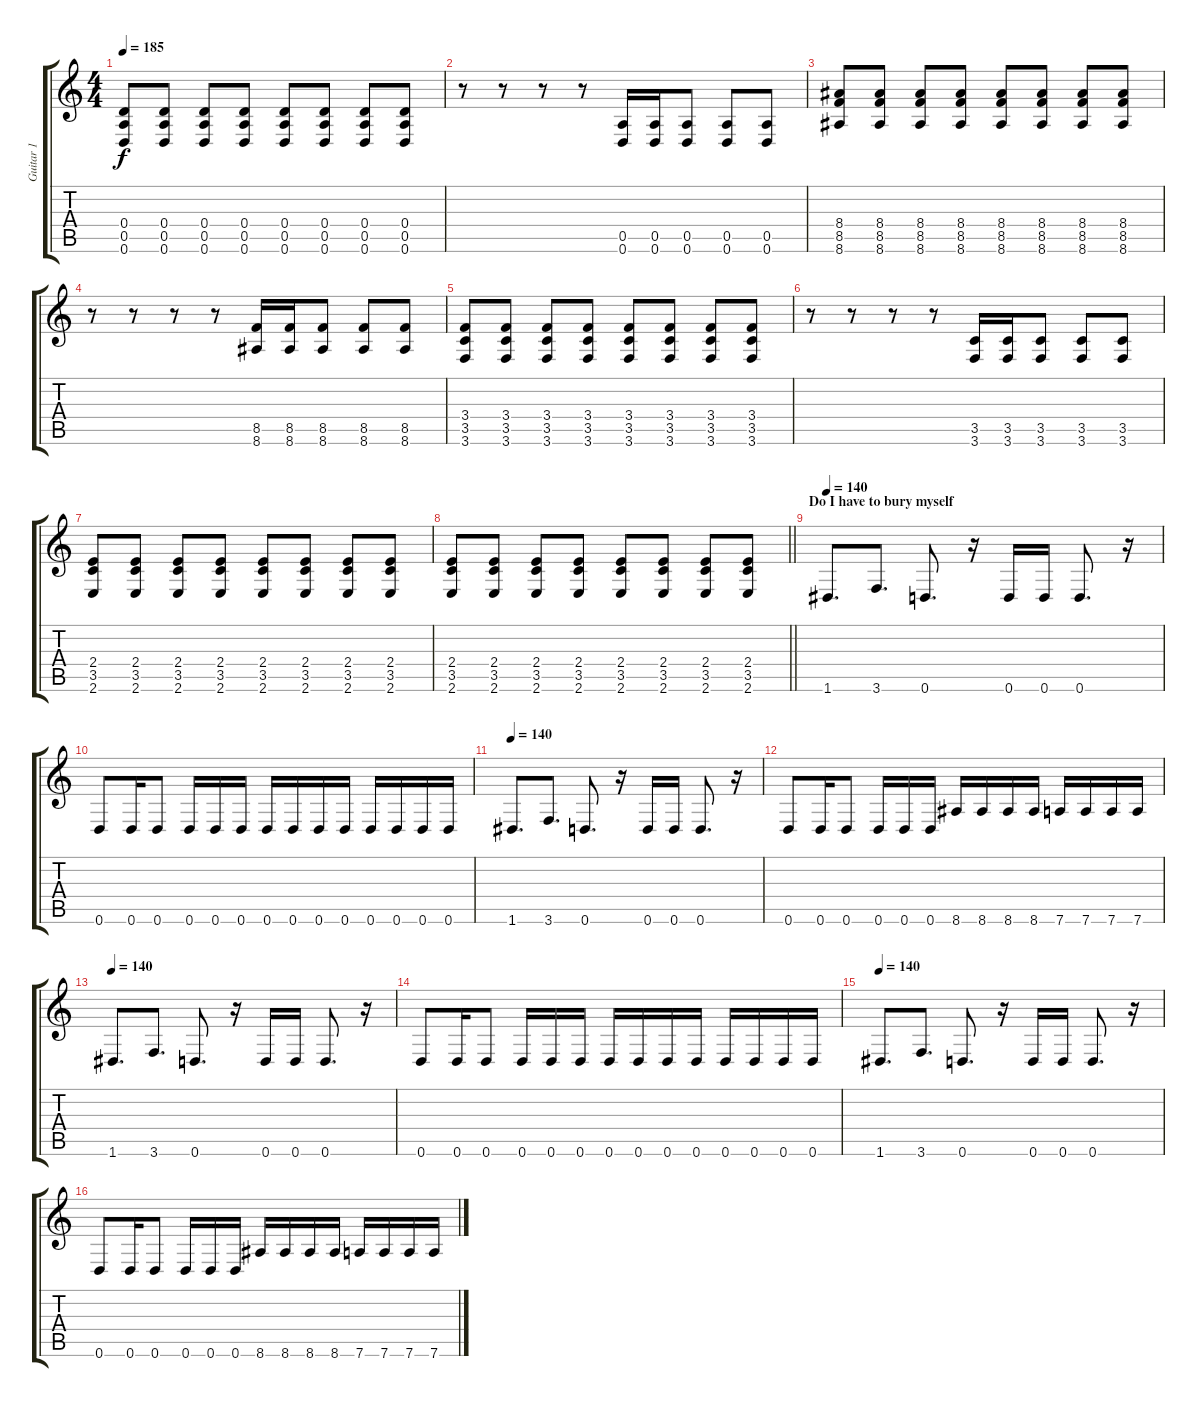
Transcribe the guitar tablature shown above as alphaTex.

\track ("Guitar 1" "Guitar 1") {instrument distortionguitar}
\staff {score tabs}
\tuning (E4 B3 G3 D3 A2 D2) {hide}
\ts (4 4)
\tempo 185
\clef g2
\ks c
(0.4 0.5 0.6).8{dy f} (0.4 0.5 0.6).8 (0.4 0.5 0.6).8 (0.4 0.5 0.6).8 (0.4 0.5 0.6).8 (0.4 0.5 0.6).8 (0.4 0.5 0.6).8 (0.4 0.5 0.6).8 |
r.8 r.8 r.8 r.8 (0.5 0.6).16 (0.5 0.6).16 (0.5 0.6).8 (0.5 0.6).8 (0.5 0.6).8 |
(8.4 8.5 8.6).8 (8.4 8.5 8.6).8 (8.4 8.5 8.6).8 (8.4 8.5 8.6).8 (8.4 8.5 8.6).8 (8.4 8.5 8.6).8 (8.4 8.5 8.6).8 (8.4 8.5 8.6).8 |
r.8 r.8 r.8 r.8 (8.5 8.6).16 (8.5 8.6).16 (8.5 8.6).8 (8.5 8.6).8 (8.5 8.6).8 |
(3.4 3.5 3.6).8 (3.4 3.5 3.6).8 (3.4 3.5 3.6).8 (3.4 3.5 3.6).8 (3.4 3.5 3.6).8 (3.4 3.5 3.6).8 (3.4 3.5 3.6).8 (3.4 3.5 3.6).8 |
r.8 r.8 r.8 r.8 (3.5 3.6).16 (3.5 3.6).16 (3.5 3.6).8 (3.5 3.6).8 (3.5 3.6).8 |
(2.4 3.5 2.6).8 (2.4 3.5 2.6).8 (2.4 3.5 2.6).8 (2.4 3.5 2.6).8 (2.4 3.5 2.6).8 (2.4 3.5 2.6).8 (2.4 3.5 2.6).8 (2.4 3.5 2.6).8 |
\barLineRight lightlight
(2.4 3.5 2.6).8 (2.4 3.5 2.6).8 (2.4 3.5 2.6).8 (2.4 3.5 2.6).8 (2.4 3.5 2.6).8 (2.4 3.5 2.6).8 (2.4 3.5 2.6).8 (2.4 3.5 2.6).8 |
\section ("" "Do I have to bury myself")
\tempo 140
1.6.8{d} 3.6.8{d} 0.6.8{d} r.16 0.6.16 0.6.16 0.6.8{d} r.16 |
0.6.8 0.6.16 0.6.8 0.6.16 0.6.16 0.6.16 0.6.16 0.6.16 0.6.16 0.6.16 0.6.16 0.6.16 0.6.16 0.6.16 |
\tempo 140
1.6.8{d} 3.6.8{d} 0.6.8{d} r.16 0.6.16 0.6.16 0.6.8{d} r.16 |
0.6.8 0.6.16 0.6.8 0.6.16 0.6.16 0.6.16 8.6.16 8.6.16 8.6.16 8.6.16 7.6.16 7.6.16 7.6.16 7.6.16 |
\tempo 140
1.6.8{d} 3.6.8{d} 0.6.8{d} r.16 0.6.16 0.6.16 0.6.8{d} r.16 |
0.6.8 0.6.16 0.6.8 0.6.16 0.6.16 0.6.16 0.6.16 0.6.16 0.6.16 0.6.16 0.6.16 0.6.16 0.6.16 0.6.16 |
\tempo 140
1.6.8{d} 3.6.8{d} 0.6.8{d} r.16 0.6.16 0.6.16 0.6.8{d} r.16 |
0.6.8 0.6.16 0.6.8 0.6.16 0.6.16 0.6.16 8.6.16 8.6.16 8.6.16 8.6.16 7.6.16 7.6.16 7.6.16 7.6.16
